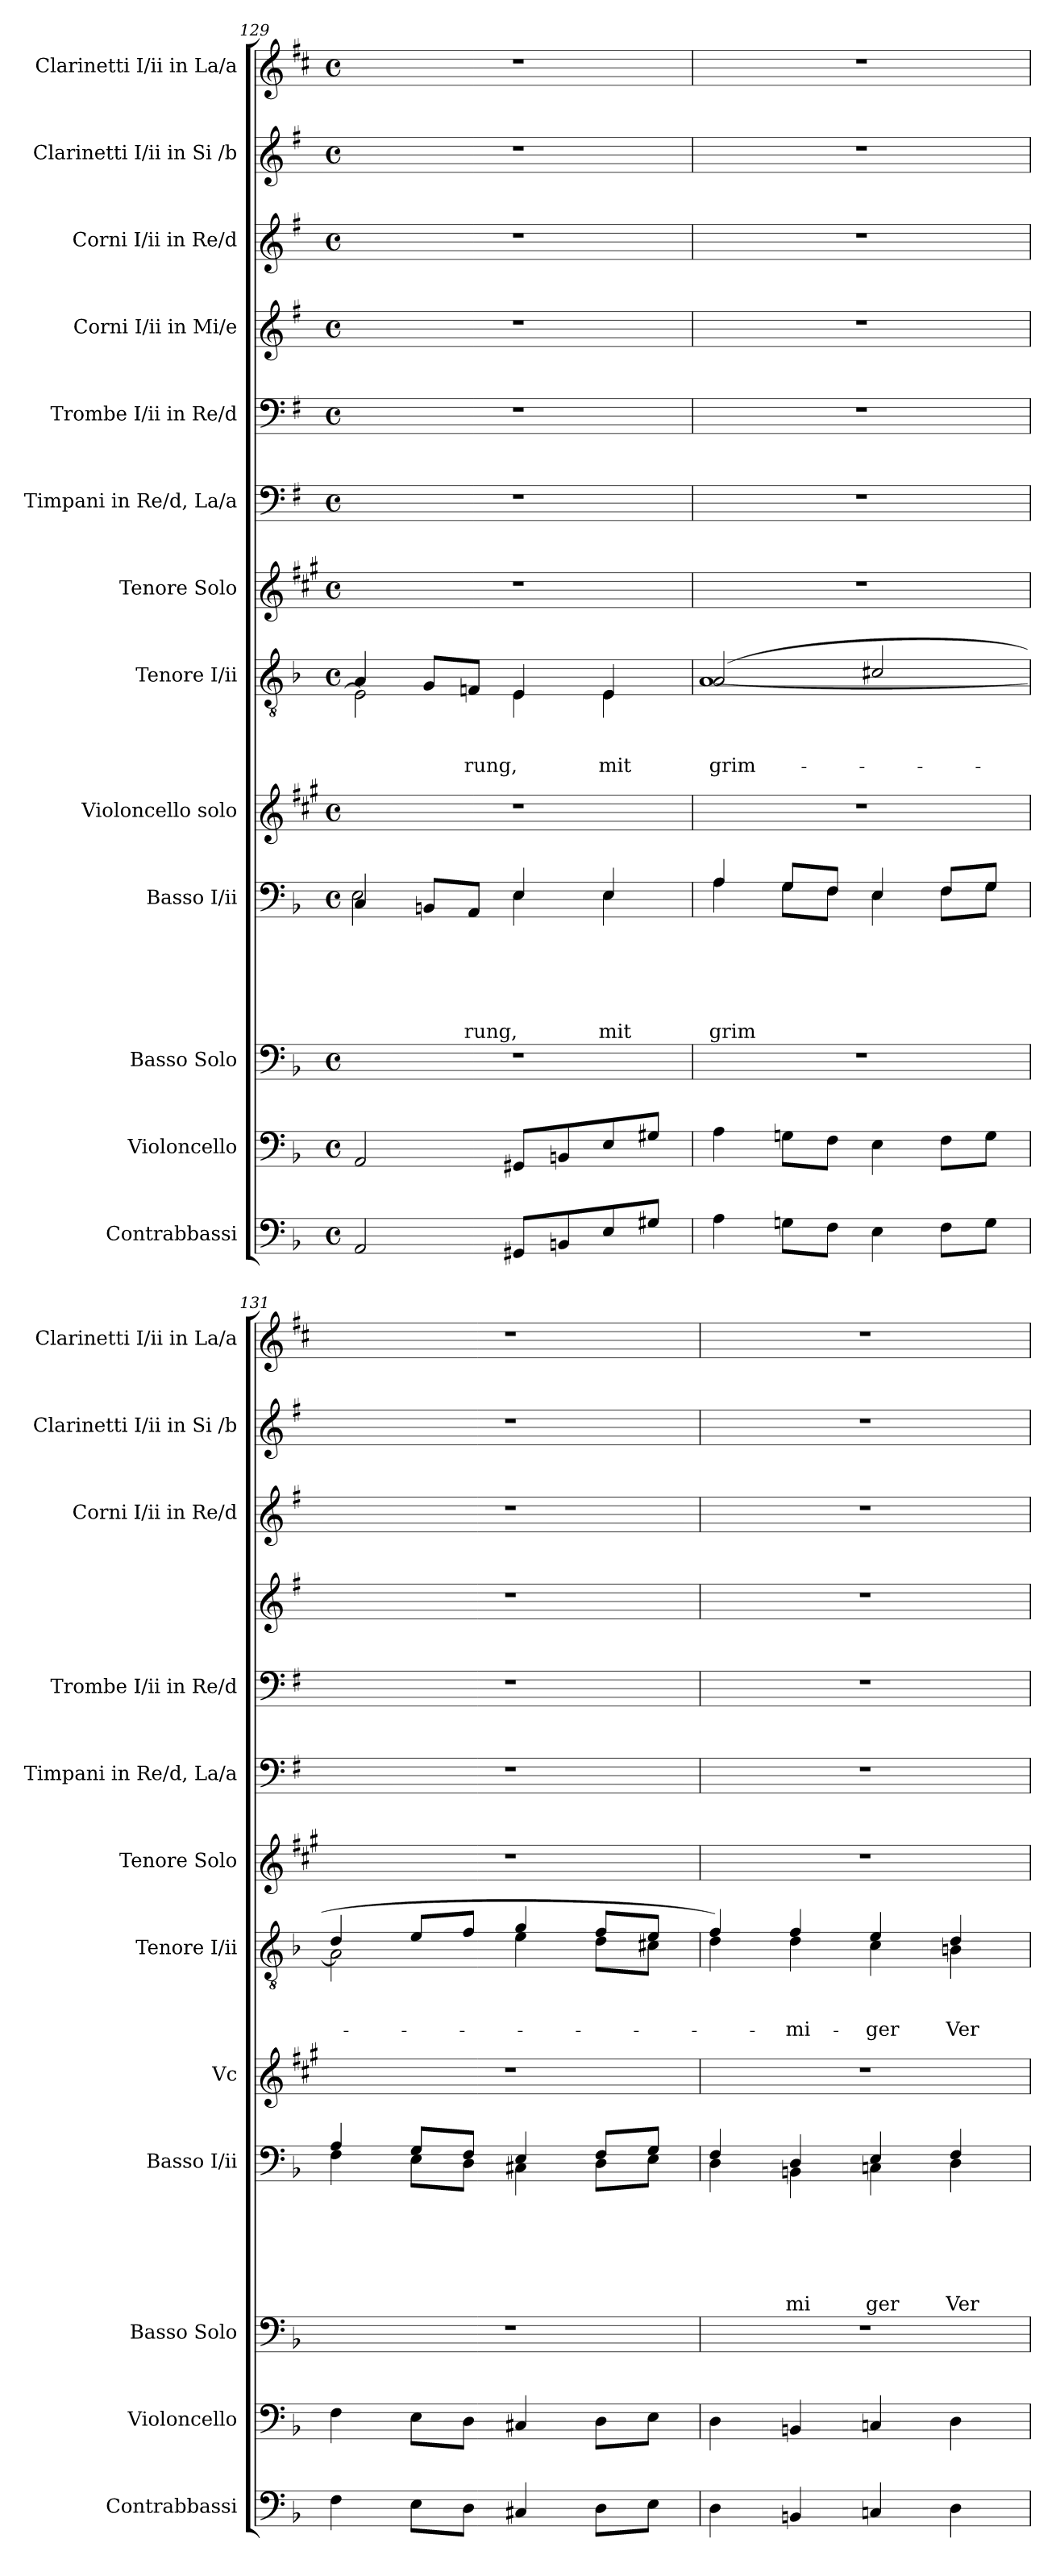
**kern	**kern	**kern	**kern	**text	**text	**text	**text	**text	**text	**kern	**kern	**text	**text	**text	**kern	**kern	**kern	**kern	**kern	**kern	**kern
*part13	*part12	*part11	*part10	*part10	*part10	*part10	*part10	*part10	*part10	*part9	*part8	*part8	*part8	*part8	*part7	*part6	*part5	*part4	*part3	*part2	*part1
*staff13	*staff12	*staff11	*staff10	*staff10	*staff10	*staff10	*staff10	*staff10	*staff10	*staff9	*staff8	*staff8	*staff8	*staff8	*staff7	*staff6	*staff5	*staff4	*staff3	*staff2	*staff1
*I"Contrabbassi	*I"Violoncello	*I"Basso Solo	*I"Basso I/ii	*	*	*	*	*	*	*I"Violoncello solo	*I"Tenore I/ii	*	*	*	*I"Tenore Solo	*I"Timpani in Re/d, La/a	*I"Trombe I/ii in Re/d	*I"Corni I/ii in Mi/e	*I"Corni I/ii in Re/d	*I"Clarinetti I/ii in Si /b	*I"Clarinetti I/ii in La/a
*I'Contrabbassi	*I'Violoncello	*I'Basso Solo	*I'Basso I/ii	*	*	*	*	*	*	*I'Vc	*I'Tenore I/ii	*	*	*	*I'Tenore Solo	*I'Timpani in Re/d, La/a	*I'Trombe I/ii in Re/d	*	*I'Corni I/ii in Re/d	*I'Clarinetti I/ii in Si /b	*I'Clarinetti I/ii in La/a
*clefF4	*clefF4	*clefF4	*clefF4	*	*	*	*	*	*	*clefG2	*clefGv2	*	*	*	*clefG2	*clefF4	*clefF4	*clefG2	*clefG2	*clefG2	*clefG2
*ITrd-2c-3	*ITrd-2c-3	*ITrd3c5	*ITrd-2c-3	*	*	*	*	*	*	*ITrd-2c-3	*ITrd-2c-3	*	*	*	*ITrd-2c-3	*ITrd-3c-5	*ITrd-3c-5	*ITrd4c7	*ITrd-3c-5	*ITrd-3c-5	*ITrd1c2
*k[b-e-a-d-]	*k[b-e-a-d-]	*k[]	*k[b-e-a-d-]	*	*	*	*	*	*	*k[]	*k[b-e-a-d-]	*	*	*	*k[]	*k[]	*k[]	*k[]	*k[]	*k[]	*k[]
*A-:	*A-:	*C:	*A-:	*	*	*	*	*	*	*C:	*A-:	*	*	*	*C:	*C:	*C:	*C:	*C:	*C:	*C:
*M4/4	*M4/4	*M4/4	*M4/4	*	*	*	*	*	*	*M4/4	*M4/4	*	*	*	*M4/4	*M4/4	*M4/4	*M4/4	*M4/4	*M4/4	*M4/4
*met(c)	*met(c)	*met(c)	*met(c)	*	*	*	*	*	*	*met(c)	*met(c)	*	*	*	*met(c)	*met(c)	*met(c)	*met(c)	*met(c)	*met(c)	*met(c)
=129	=129	=129	=129	=129	=129	=129	=129	=129	=129	=129	=129	=129	=129	=129	=129	=129	=129	=129	=129	=129	=129
*	*	*	*^	*	*	*	*	*	*	*	*^	*	*	*	*	*	*	*	*	*	*
2C/	2C/	1r	4E-/	2G\	.	.	.	.	.	.	1r	4c/	2G\]	.	.	.	1r	1r	1r	1r	1r	1r	1r
.	.	.	8Dn/L	.	.	.	.	.	.	.	.	8B-/L	.	.	.	.	.	.	.	.	.	.	.
!	!	!	!	!	!	!	!	!	!	!LO:LY:b	!	!	!	!	!	!LO:LY:b	!	!	!	!	!	!	!
.	.	.	8C/J	.	.	.	.	.	.	rung,	.	8A-X/J	.	.	.	-rung,	.	.	.	.	.	.	.
8BBn/L	8BBn/L	.	4G/	4G\	.	.	.	.	.	.	.	4G/	4G\	.	.	.	.	.	.	.	.	.	.
8Dn/	8Dn/	.	.	.	.	.	.	.	.	.	.	.	.	.	.	.	.	.	.	.	.	.	.
!	!	!	!	!	!	!	!	!	!	!LO:LY:b	!	!	!	!	!	!LO:LY:b	!	!	!	!	!	!	!
8G/	8G/	.	4G/	4G\	.	.	.	.	.	mit	.	4G/	4G\	.	.	mit	.	.	.	.	.	.	.
8Bn/J	8Bn/J	.	.	.	.	.	.	.	.	.	.	.	.	.	.	.	.	.	.	.	.	.	.
=130	=130	=130	=130	=130	=130	=130	=130	=130	=130	=130	=130	=130	=130	=130	=130	=130	=130	=130	=130	=130	=130	=130	=130
!	!	!	!	!	!	!	!	!	!	!LO:LY:b	!	!	!	!	!	!LO:LY:b	!	!	!	!	!	!	!
4c\	4c\	1r	4c/	4c\	.	.	.	.	.	grim	1r	(2c/	[<1c	.	.	grim-	1r	1r	1r	1r	1r	1r	1r
8B-X\L	8B-X\L	.	8B-/L	8B-\L	.	.	.	.	.	.	.	.	.	.	.	.	.	.	.	.	.	.	.
8A-\J	8A-\J	.	8A-/J	8A-\J	.	.	.	.	.	.	.	.	.	.	.	.	.	.	.	.	.	.	.
4G\	4G\	.	4G/	4G\	.	.	.	.	.	.	.	2en/	.	.	.	.	.	.	.	.	.	.	.
8A-\L	8A-\L	.	8A-/L	8A-\L	.	.	.	.	.	.	.	.	.	.	.	.	.	.	.	.	.	.	.
8B-\J	8B-\J	.	8B-/J	8B-\J	.	.	.	.	.	.	.	.	.	.	.	.	.	.	.	.	.	.	.
=131	=131	=131	=131	=131	=131	=131	=131	=131	=131	=131	=131	=131	=131	=131	=131	=131	=131	=131	=131	=131	=131	=131	=131
4A-\	4A-\	1r	4c/	4A-\	.	.	.	.	.	.	1r	4f/	2c\]	.	.	.	1r	1r	1r	1r	1r	1r	1r
8G\L	8G\L	.	8B-/L	8G\L	.	.	.	.	.	.	.	8g/L	.	.	.	.	.	.	.	.	.	.	.
8F\J	8F\J	.	8A-/J	8F\J	.	.	.	.	.	.	.	8a-/J	.	.	.	.	.	.	.	.	.	.	.
4En/	4En/	.	4G/	4En\	.	.	.	.	.	.	.	4b-/	4g\	.	.	.	.	.	.	.	.	.	.
8F\L	8F\L	.	8A-/L	8F\L	.	.	.	.	.	.	.	8a-/L	8f\L	.	.	.	.	.	.	.	.	.	.
8G\J	8G\J	.	8B-/J	8G\J	.	.	.	.	.	.	.	8g/J	8en\J	.	.	.	.	.	.	.	.	.	.
=132	=132	=132	=132	=132	=132	=132	=132	=132	=132	=132	=132	=132	=132	=132	=132	=132	=132	=132	=132	=132	=132	=132	=132
4F\	4F\	1r	4A-/	4F\	.	.	.	.	.	.	1r	4a-/)	4f\	.	.	.	1r	1r	1r	1r	1r	1r	1r
!	!	!	!	!	!	!	!	!	!	!LO:LY:b	!	!	!	!	!	!LO:LY:b	!	!	!	!	!	!	!
4Dn/	4Dn/	.	4F/	4Dn\	.	.	.	.	.	mi	.	4a-/	4f\	.	.	-mi-	.	.	.	.	.	.	.
!	!	!	!	!	!	!	!	!	!	!LO:LY:b	!	!	!	!	!	!LO:LY:b	!	!	!	!	!	!	!
4E-X/	4E-X/	.	4G/	4E-X\	.	.	.	.	.	ger	.	4g/	4e-\	.	.	-ger	.	.	.	.	.	.	.
!	!	!	!	!	!	!	!	!	!	!LO:LY:b	!	!	!	!	!	!LO:LY:b	!	!	!	!	!	!	!
4F\	4F\	.	4A-/	4F\	.	.	.	.	.	Ver	.	4f/	4dn\	.	.	Ver-	.	.	.	.	.	.	.
*	*	*	*v	*v	*	*	*	*	*	*	*	*v	*v	*	*	*	*	*	*	*	*	*	*
=	=	=	=	=	=	=	=	=	=	=	=	=	=	=	=	=	=	=	=	=	=
*-	*-	*-	*-	*-	*-	*-	*-	*-	*-	*-	*-	*-	*-	*-	*-	*-	*-	*-	*-	*-	*-
